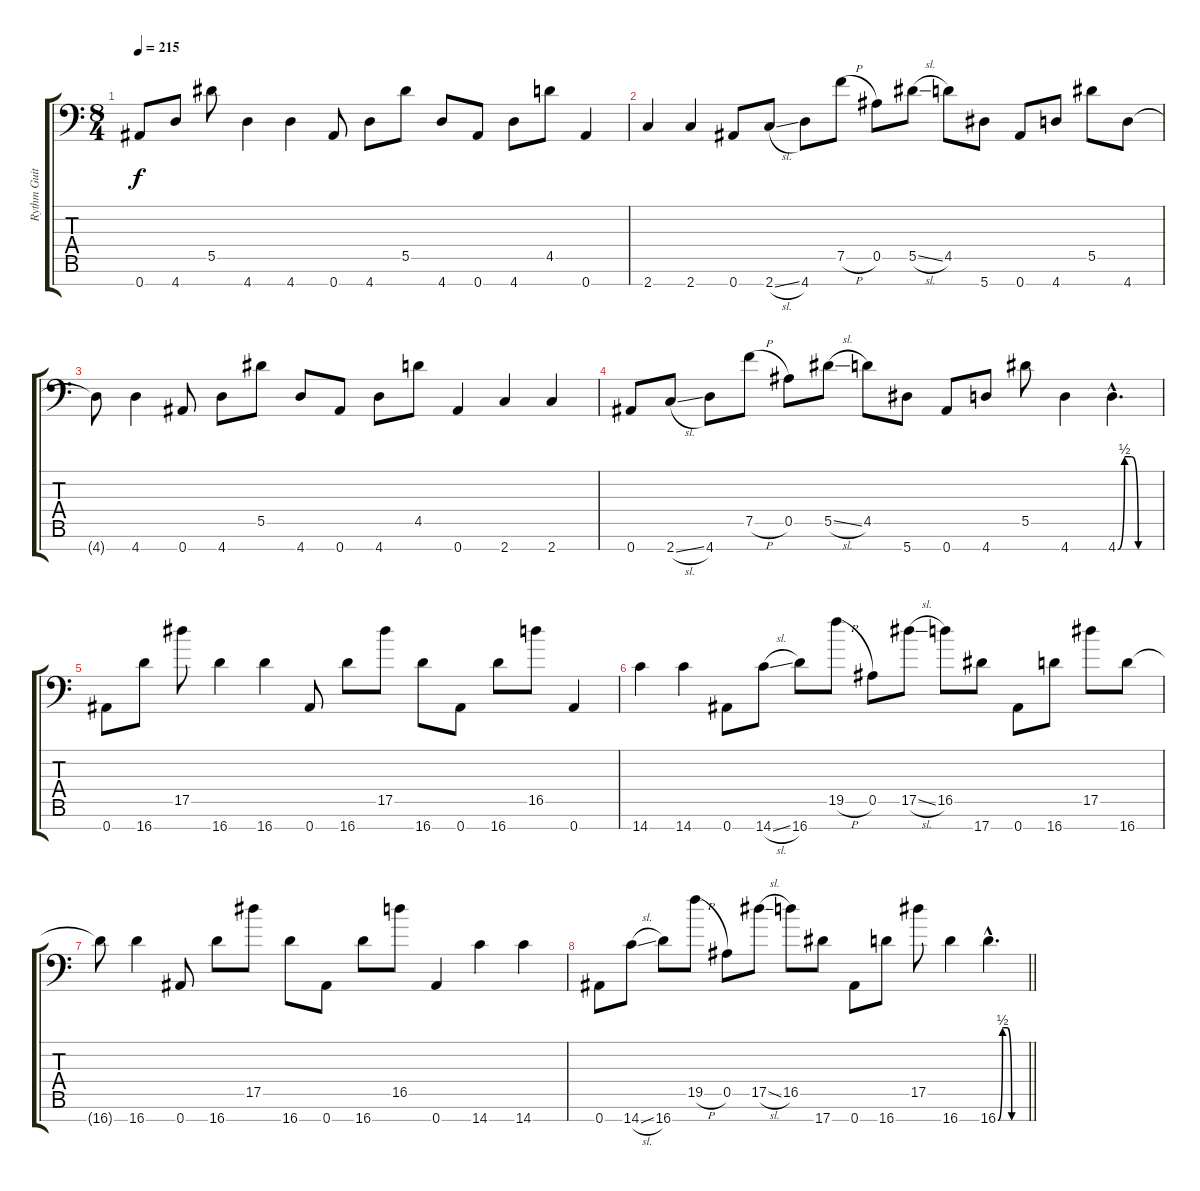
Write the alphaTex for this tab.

\track ("Rythm Guitar #1" "Rythm Guit") {instrument distortionguitar}
\staff {score tabs}
\tuning (Eb4 Bb3 F3 Eb3 Bb2 F2 Bb1) {hide}
\ts (8 4)
\section ("" "")
\tempo 215
\clef f4
\ks c
0.7.8{dy f} 4.7.8 5.5.8 4.7.4 4.7.4 0.7.8 4.7.8 5.5.8 4.7.8 0.7.8 4.7.8 4.5.8 0.7.4 |
2.7.4 2.7.4 0.7.8 2.7{sl}.8 4.7.8 7.5{h}.8 0.5.8 5.5{sl}.8 4.5.8 5.7.8 0.7.8 4.7.8 5.5.8 4.7.8 |
4.7{t}.8 4.7.4 0.7.8 4.7.8 5.5.8 4.7.8 0.7.8 4.7.8 4.5.8 0.7.4 2.7.4 2.7.4 |
0.7.8 2.7{sl}.8 4.7.8 7.5{h}.8 0.5.8 5.5{sl}.8 4.5.8 5.7.8 0.7.8 4.7.8 5.5.8 4.7.4 4.7{be (custom 0 0 10 2 20 2 30 0 60 0) hac}.4{d} |
0.7.8 16.7.8 17.5.8 16.7.4 16.7.4 0.7.8 16.7.8 17.5.8 16.7.8 0.7.8 16.7.8 16.5.8 0.7.4 |
14.7.4 14.7.4 0.7.8 14.7{sl}.8 16.7.8 19.5{h}.8 0.5.8 17.5{sl}.8 16.5.8 17.7.8 0.7.8 16.7.8 17.5.8 16.7.8 |
16.7{t}.8 16.7.4 0.7.8 16.7.8 17.5.8 16.7.8 0.7.8 16.7.8 16.5.8 0.7.4 14.7.4 14.7.4 |
\barLineRight lightlight
0.7.8 14.7{sl}.8 16.7.8 19.5{h}.8 0.5.8 17.5{sl}.8 16.5.8 17.7.8 0.7.8 16.7.8 17.5.8 16.7.4 16.7{be (custom 0 0 10 2 20 2 30 0 60 0) hac}.4{d}
